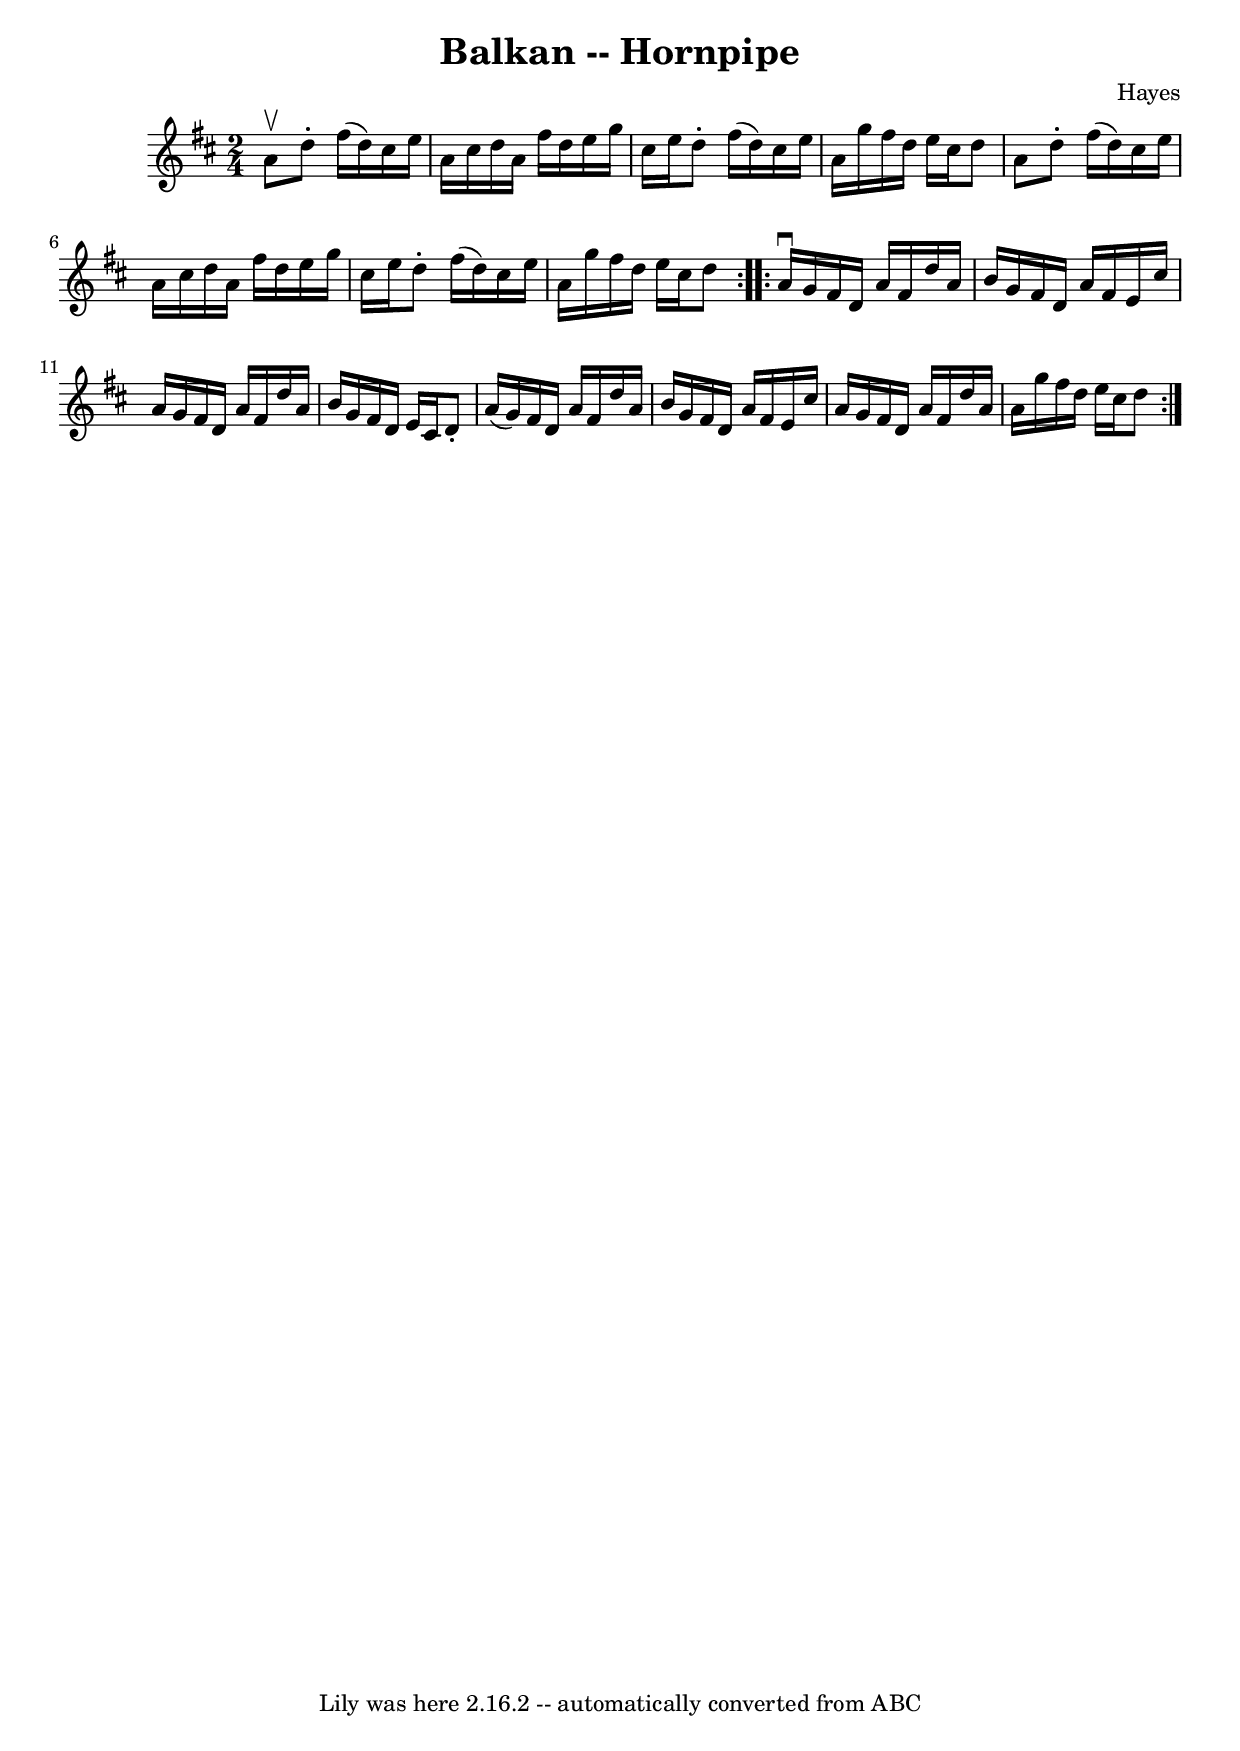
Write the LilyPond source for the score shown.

\version "2.16.2"
\include "Mammoth.ily"
\header {
  %% book = "Cole's 1000 Fiddle Tunes"
  composer = "Hayes"
  crossRefNumber = "1"
  footnotes = ""
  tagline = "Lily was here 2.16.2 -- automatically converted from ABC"
  title = "Balkan -- Hornpipe"

}
voicedefault =  {



  \repeat volta 2 {

    \time 2/4 
    \key d \major
    a'8^\upbow |
    d''8-. fis''16 (d''16-) cis''16 e''16 a'16 cis''16  |
    d''16 a'16 fis''16   
    d''16 e''16 g''16 cis''16 e''16  |
    d''8-. fis''16 (
    d''16) cis''16 e''16 a'16 g''16  |
    fis''16 d''16    
    e''16 cis''16 d''8 a'8  |
    d''8-. fis''16 (d''16)   
    cis''16 e''16 a'16 cis''16  |
    d''16 a'16 fis''16    
    d''16 e''16 g''16 cis''16 e''16  |
    d''8-. fis''16 (
    d''16) cis''16 e''16 a'16 g''16  |
    fis''16 d''16    
    e''16 cis''16 d''8  
  }     
  \repeat volta 2 {
    a'16^\downbow g'16  
    |
    fis'16 d'16 a'16 fis'16 d''16 a'16 b'16 g'16  
    |
    fis'16 d'16 a'16 fis'16 e'16 cis''16 a'16 g'16  
    |
    fis'16 d'16 a'16 fis'16 d''16 a'16 b'16 g'16  
    |
    fis'16 d'16 e'16 cis'16 d'8-. a'16 (g'16) 
    |
    fis'16 d'16 a'16 fis'16 d''16 a'16 b'16 g'16  
    |
    fis'16 d'16 a'16 fis'16 e'16 cis''16 a'16 g'16  
    |
    fis'16 d'16 a'16 fis'16 d''16 a'16 a'16 g''16  
    |
    fis''16 d''16 e''16 cis''16 d''8  
  }   

}

\score{
  <<

    \context Staff="default"
    {
      \voicedefault 
      
    }

  >>
  \layout {
    
  }
  \midi {
  }

}
